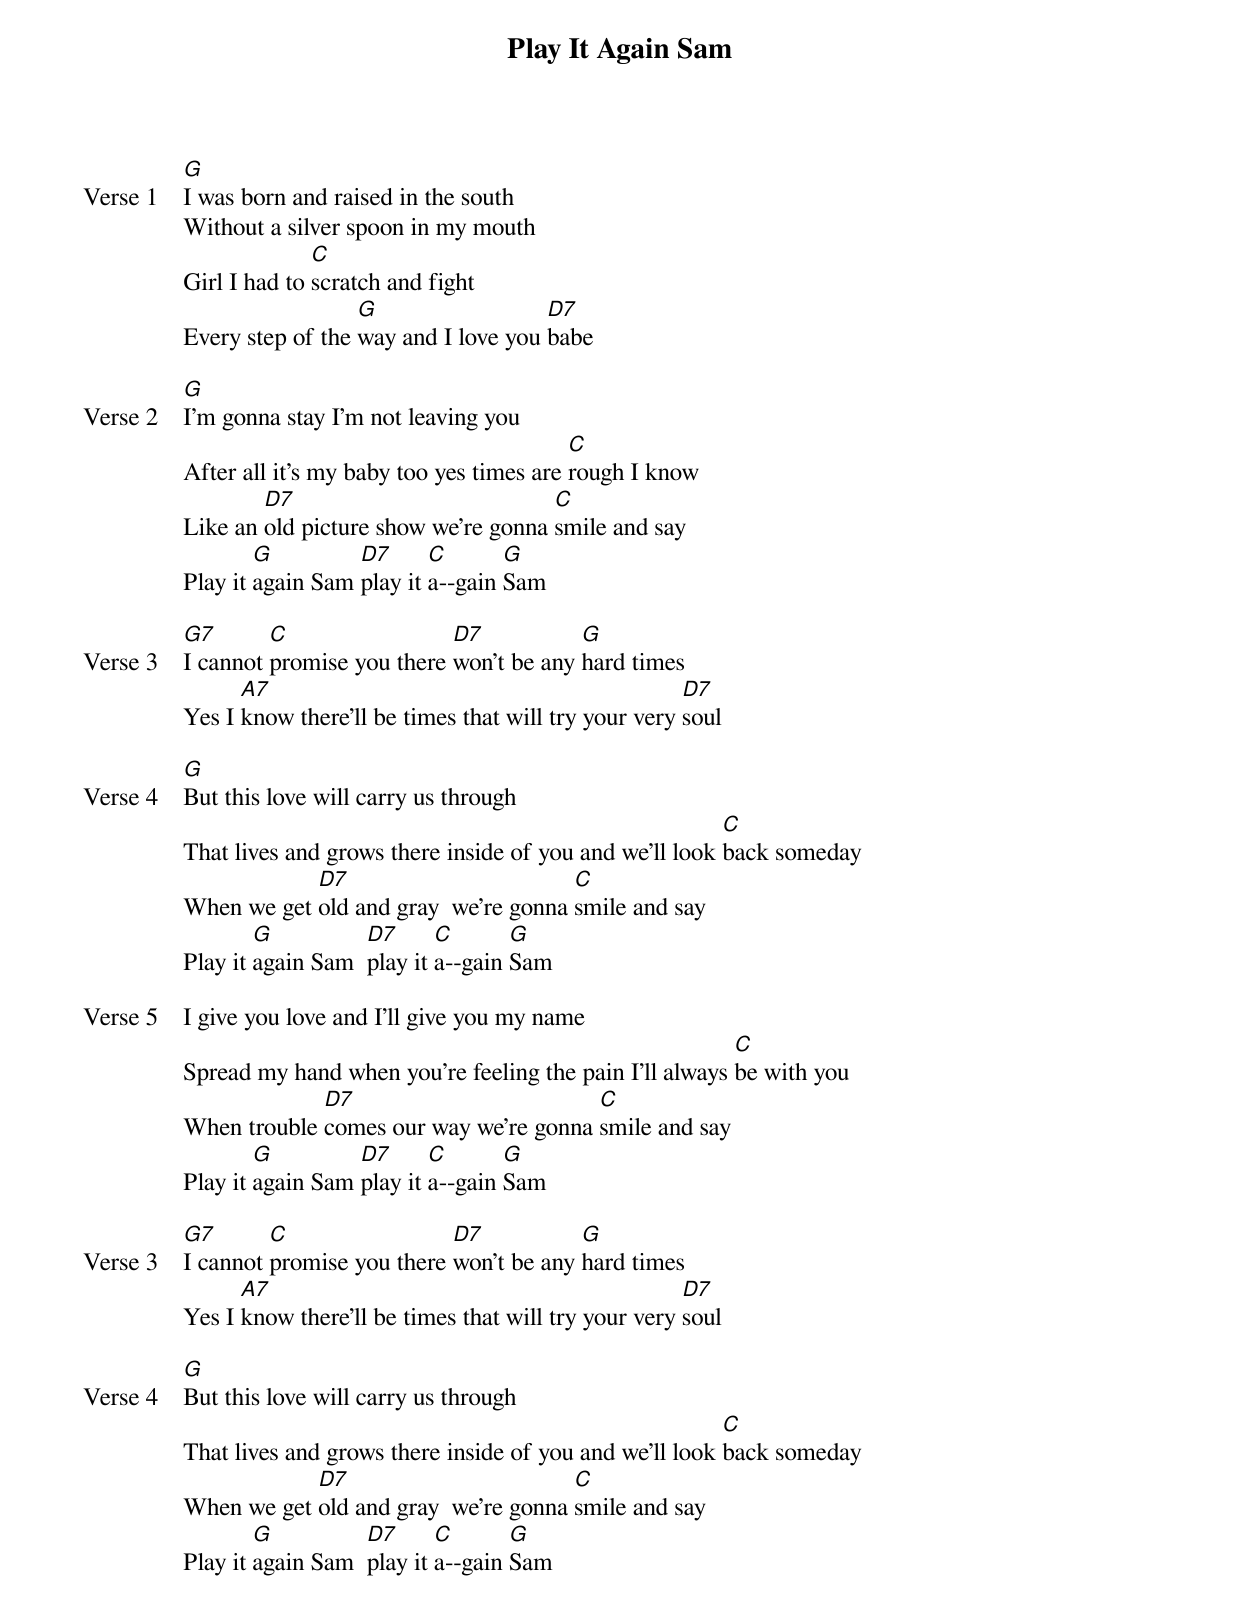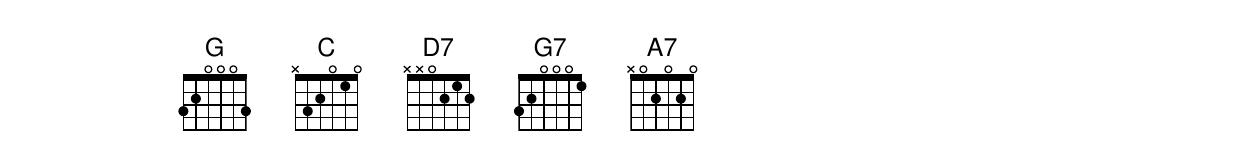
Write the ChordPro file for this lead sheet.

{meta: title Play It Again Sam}
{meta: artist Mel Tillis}
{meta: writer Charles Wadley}

{start_of_verse: Verse 1}
[G]I was born and raised in the south
Without a silver spoon in my mouth
Girl I had to [C]scratch and fight
Every step of the [G]way and I love you [D7]babe
{end_of_verse}

{start_of_verse: Verse 2}
[G]I’m gonna stay I’m not leaving you
After all it’s my baby too yes times are [C]rough I know
Like an [D7]old picture show we’re gonna [C]smile and say
Play it [G]again Sam [D7]play it [C]a--gain [G]Sam
{end_of_verse}

{start_of_verse: Verse 3}
[G7]I cannot [C]promise you there [D7]won’t be any [G]hard times
Yes I [A7]know there’ll be times that will try your very [D7]soul
{end_of_verse}

{start_of_verse: Verse 4}
[G]But this love will carry us through
That lives and grows there inside of you and we’ll look [C]back someday
When we get [D7]old and gray  we’re gonna [C]smile and say
Play it [G]again Sam  [D7]play it [C]a--gain [G]Sam
{end_of_verse}

{start_of_verse: Verse 5}
I give you love and I’ll give you my name
Spread my hand when you’re feeling the pain I’ll always [C]be with you
When trouble [D7]comes our way we’re gonna [C]smile and say
Play it [G]again Sam [D7]play it [C]a--gain [G]Sam
{end_of_verse}

{start_of_verse: Verse 3}
[G7]I cannot [C]promise you there [D7]won’t be any [G]hard times
Yes I [A7]know there’ll be times that will try your very [D7]soul
{end_of_verse}

{start_of_verse: Verse 4}
[G]But this love will carry us through
That lives and grows there inside of you and we’ll look [C]back someday
When we get [D7]old and gray  we’re gonna [C]smile and say
Play it [G]again Sam  [D7]play it [C]a--gain [G]Sam
{end_of_verse}
